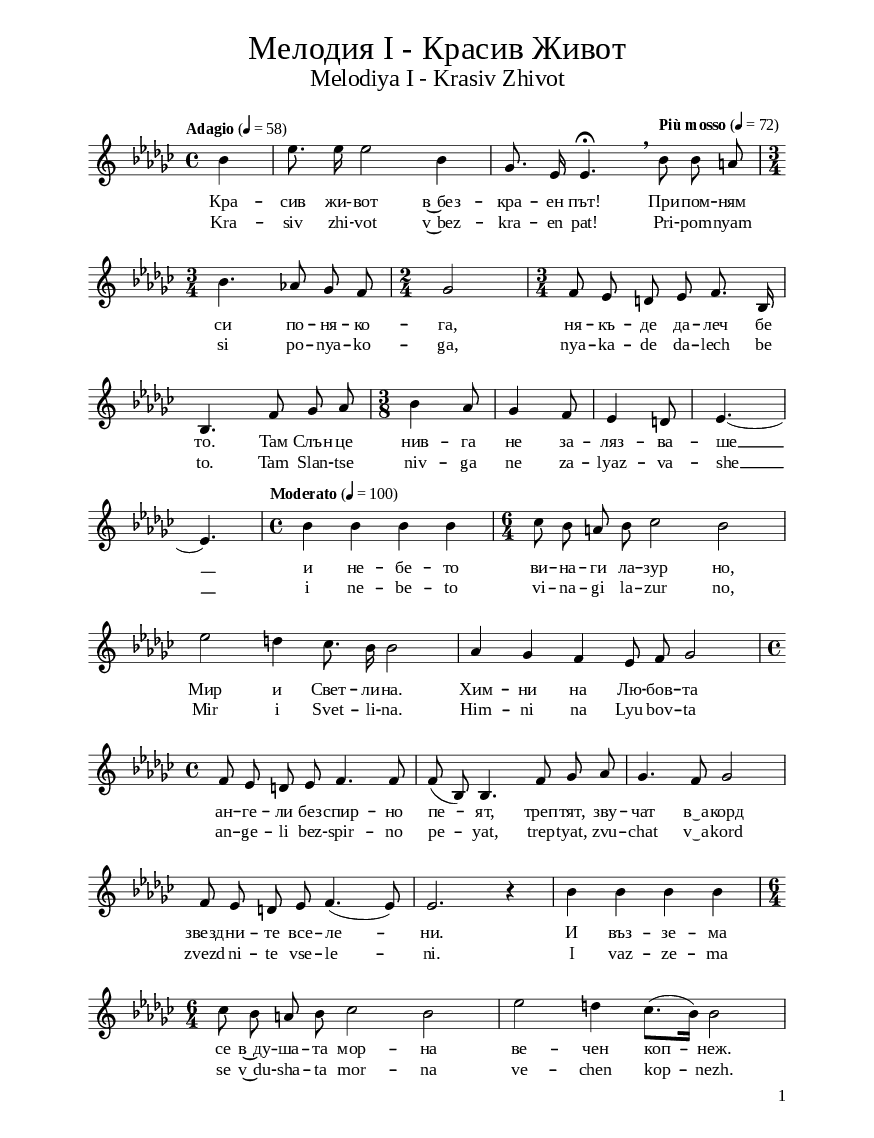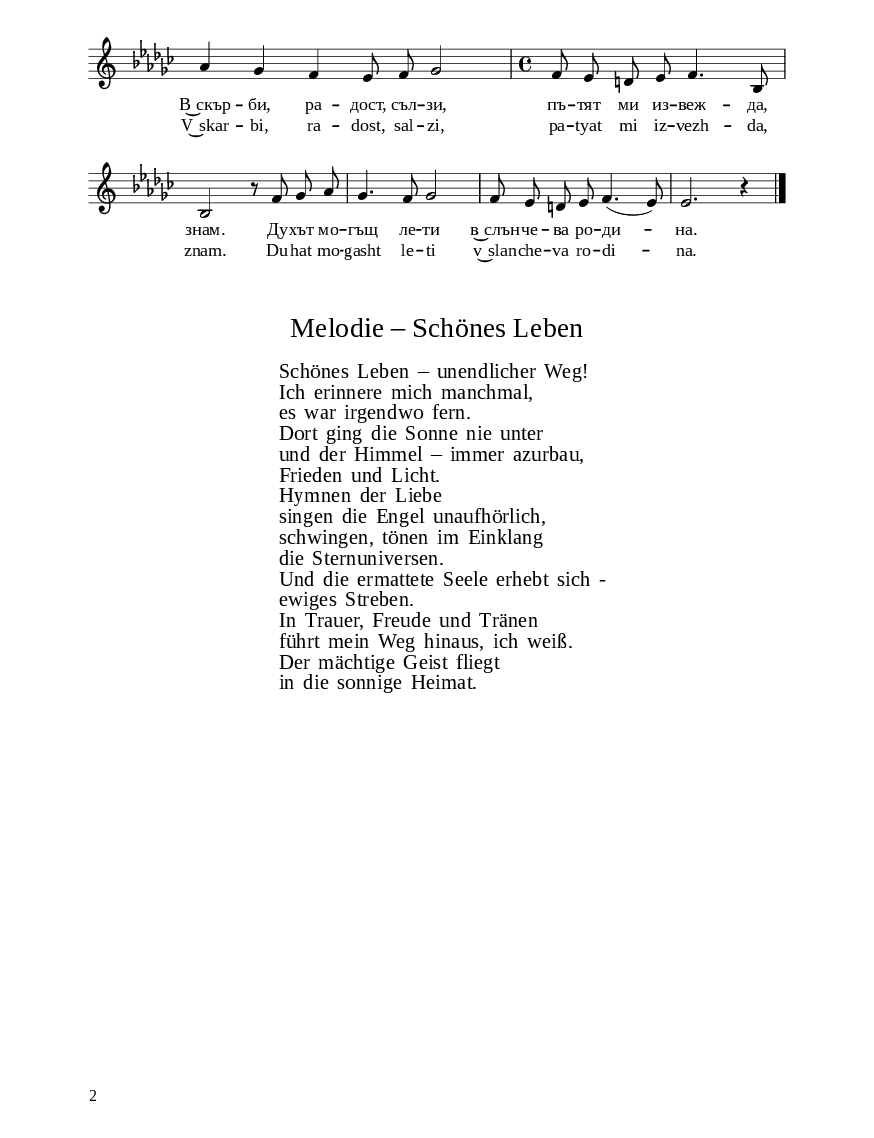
\version "2.22.1"

% include paper part and global functions
\include "include/globals.ily"

\bookpart {
  \include "include/bookpart-paper.ily"
  \score {
    \include "include/score-layout.ily"

    \new Voice \absolute {
      \clef treble
      \key ges \major
      \time 4/4
      \tempoFunc "Adagio" 4 "58"
      \autoBeamOff
      \partial 4
      bes'4 | % 1
      es''8.  es''16  es''2  bes'4 | % 2
      ges'8.  es'16  es'4. ^\fermata \tempoFunc "Più mosso" 4 "72" \breathe bes'8
      bes'8
      a'8 \break | % 3
      \time 3/4  | % 3
      bes'4.  aes'!8  ges'8  f'8 | % 4
      \time 2/4  | % 4
      ges'2 | % 5
      \time 3/4  | % 5
      f'8  es'8  d'8  es'8  f'8.
      bes16 \break | % 6
      bes4.  f'8  ges'8  as'8 | % 7
      \time 3/8  | % 7
      bes'4  as'8 | % 8
      ges'4  f'8 | % 9
      es'4  d'8 |
      es'4. ~  \break | % 11
      es'4.  | % 12
      \time 4/4  | % 12
      \tempoFunc "Moderato" 4 "100"
      bes'4  bes'4  bes'4  bes'4 | % 13
      \time 6/4  | % 13
      ces''8  bes'8  a'8  bes'8
      ces''2  bes'2 | \break % 14 
      es''2 d''4  ces''8.  bes'16
      bes'2 | % 15
      as'4  ges'4  f'4  es'8  f'8
      ges'2 \break | % 16
      \time 4/4  | % 16
      f'8  es'8  d'8  es'8  f'4.
      f'8 | % 17
      f'8 (  bes8 )  bes4.  f'8  ges'8
      as'8 | % 18
      ges'4.  f'8  ges'2 | \break % 19
      f'8  es'8  d'8  es'8  f'4. (
      es'8 ) |
      es'2. r4 | % 21
      bes'4  bes'4  bes'4  bes'4 \break | % 22
      \time 6/4  | % 22
      ces''8  bes'8  a'8  bes'8
      ces''2  bes'2 | % 23
      es''2  d''4  ces''8. (  [bes'16]
      )  bes'2 \break | % 24
      as'4  ges'4  f'4  es'8  f'8
      ges'2 | % 25
      \time 4/4  | % 25
      f'8  es'8  d'8  es'8  f'4.
      bes8 \break | % 26
      bes2 r8  f'8  ges'8  as'8 | % 27
      ges'4.  f'8  ges'2 | % 28
      f'8  es'8  d'8  es'8  f'4. (
      es'8 ) | % 29
      es'2. r4 \bar "|."

    }

    \addlyrics {
      Кра -- сив жи- -- вот в~без -- кра --
      ен път! При -- пом -- ням си по --
      ня -- ко -- га, ня -- къ -- де да --
      леч бе то. Там Слън -- це нив --
      га не за -- ляз -- ва -- ше __  и
      не -- бе -- то ви -- на -- ги ла --
      зур но, Мир и Свет -- ли -- на.
      Хим -- ни на Лю -- бов -- та ан --
      ге -- ли без -- спир -- но пе --
      ят, треп -- тят, зву -- чат в‿а --
      корд звезд -- ни -- те все -- ле
      -- ни. И въз -- зе -- ма се
      в~ду -- ша -- та мор -- на ве --
      чен коп -- неж. В~скър -- би,
      ра -- дост, съл -- зи, пъ -- тят ми
      из -- веж -- да, знам.  Ду -- хът мо --
      гъщ ле -- ти в~слън -- че -- ва ро
      -- ди  -- на.}
      \addlyrics {
        Kra -- siv zhi -- vot v~bez -- kra --
        en pat! Pri -- pom -- nyam si po --
        nya -- ko -- ga, nya -- ka -- de da --
        lech be to. Tam Slan -- tse niv --
        ga ne za -- lyaz -- va -- she __ i
        ne -- be -- to vi -- na -- gi la --
        zur no, Mir i Svet -- li -- na.
        Him -- ni na Lyu -- bov -- ta an --
        ge -- li bez -- spir -- no pe --
        yat, trep -- tyat, zvu -- chat v‿a --
        kord zvezd -- ni -- te vse -- le
        -- ni. I vaz -- ze -- ma se
        v~du -- sha -- ta mor -- na ve --
        chen kop -- nezh. V~skar -- bi,
        ra -- dost, sal -- zi, pa -- tyat mi
        iz -- vezh -- da, znam. Du -- hat mo --
        gasht le -- ti v~slan -- che -- va ro
        -- di  -- na.}

        \header {
          title = \titleFunc "Мелодия I - Красив Живот" "Melodiya I - Krasiv Zhivot"
        }

        \midi{}

      } % score


      \markup \empty-one
      % include foreign translation(s) of the song
      \version "2.24.0"

\markup \fill-line { \fontsize #deTitleFontSize "Melodie – Schönes Leben" }
\markup \null
\markup \null
\markup \fontsize #deCoupletFontSize {
  \hspace #17
  \override #`(baseline-skip . ,deCoupletBaselineSkip)

  \column {

\line { " "Schönes Leben – unendlicher Weg!}

\line { " "Ich erinnere mich manchmal,}

\line { " "es war irgendwo fern.}

\line { " "Dort ging die Sonne nie unter }

\line { " "und der Himmel – immer azurbau,}

\line { " "Frieden und Licht.}

\line { " "Hymnen der Liebe}

\line { " "singen die Engel unaufhörlich,}

\line { " "schwingen, tönen im Einklang }

\line { " "die Sternuniversen. }


\line { " "Und die ermattete Seele erhebt sich - }

\line { " " ewiges Streben.}

\line { " "In Trauer, Freude und Tränen}

\line { " "führt mein Weg hinaus, ich weiß.}

\line { " "Der mächtige Geist fliegt}

\line { " "in die sonnige Heimat.}

  }
}


    } % bookpart

    % Più mosso
    %
